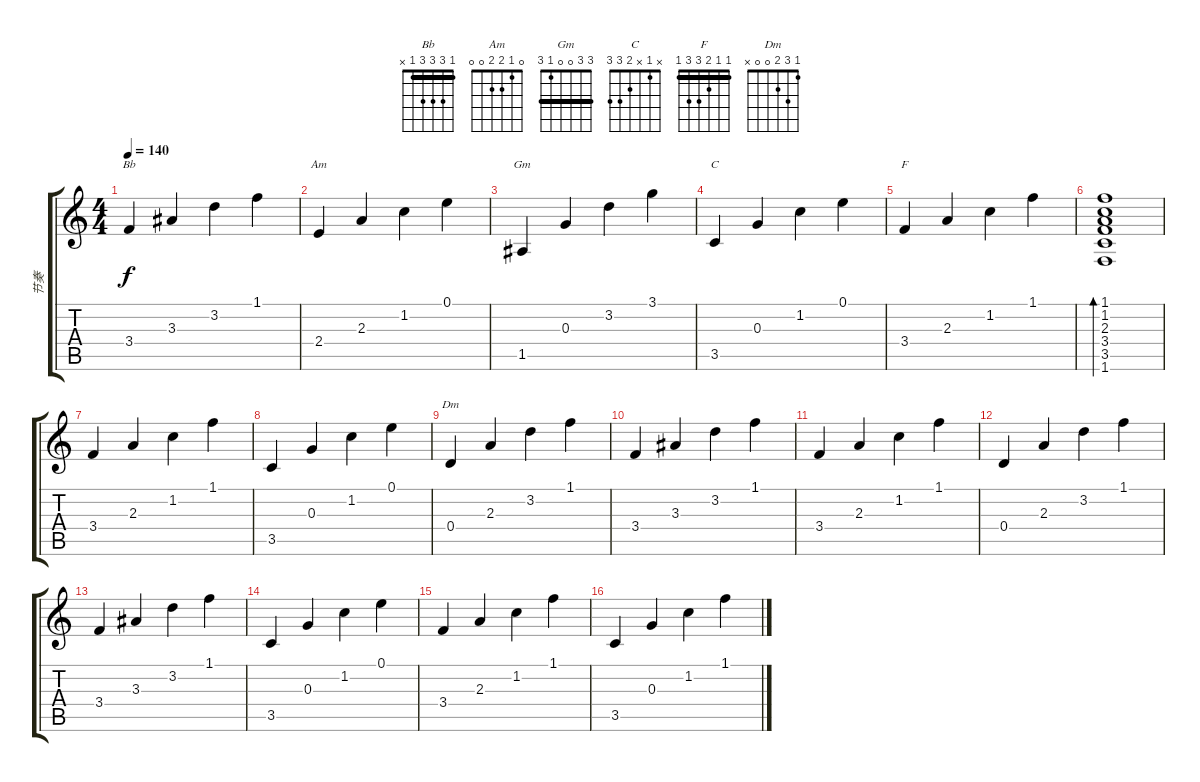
\track ("节奏" "节奏") {instrument acousticguitarnylon}
\staff {score tabs}
\tuning (E4 B3 G3 D3 A2 E2) {hide}
\chord ("Bb" 1 3 3 3 1 x) {barre 1}
\chord ("Am" 0 1 2 2 0 0)
\chord ("Gm" 3 3 0 0 1 3) {barre 3}
\chord ("C" x 1 x 2 3 3)
\chord ("F" 1 1 2 3 3 1) {barre 1}
\chord ("Dm" 1 3 2 0 0 x)
\ts (4 4)
\tempo 140
\clef g2
\ks c
3.4.4{ch "Bb" dy f} 3.3.4 3.2.4 1.1.4 |
2.4.4{ch "Am"} 2.3.4 1.2.4 0.1.4 |
1.5.4{ch "Gm"} 0.3.4 3.2.4 3.1.4 |
3.5.4{ch "C"} 0.3.4 1.2.4 0.1.4 |
3.4.4{ch "F"} 2.3.4 1.2.4 1.1.4 |
(1.1 1.2 2.3 3.4 3.5 1.6).1{bd 60} |
3.4.4 2.3.4 1.2.4 1.1.4 |
3.5.4 0.3.4 1.2.4 0.1.4 |
0.4.4{ch "Dm"} 2.3.4 3.2.4 1.1.4 |
3.4.4 3.3.4 3.2.4 1.1.4 |
3.4.4 2.3.4 1.2.4 1.1.4 |
0.4.4 2.3.4 3.2.4 1.1.4 |
3.4.4 3.3.4 3.2.4 1.1.4 |
3.5.4 0.3.4 1.2.4 0.1.4 |
3.4.4 2.3.4 1.2.4 1.1.4 |
3.5.4 0.3.4 1.2.4 1.1.4
